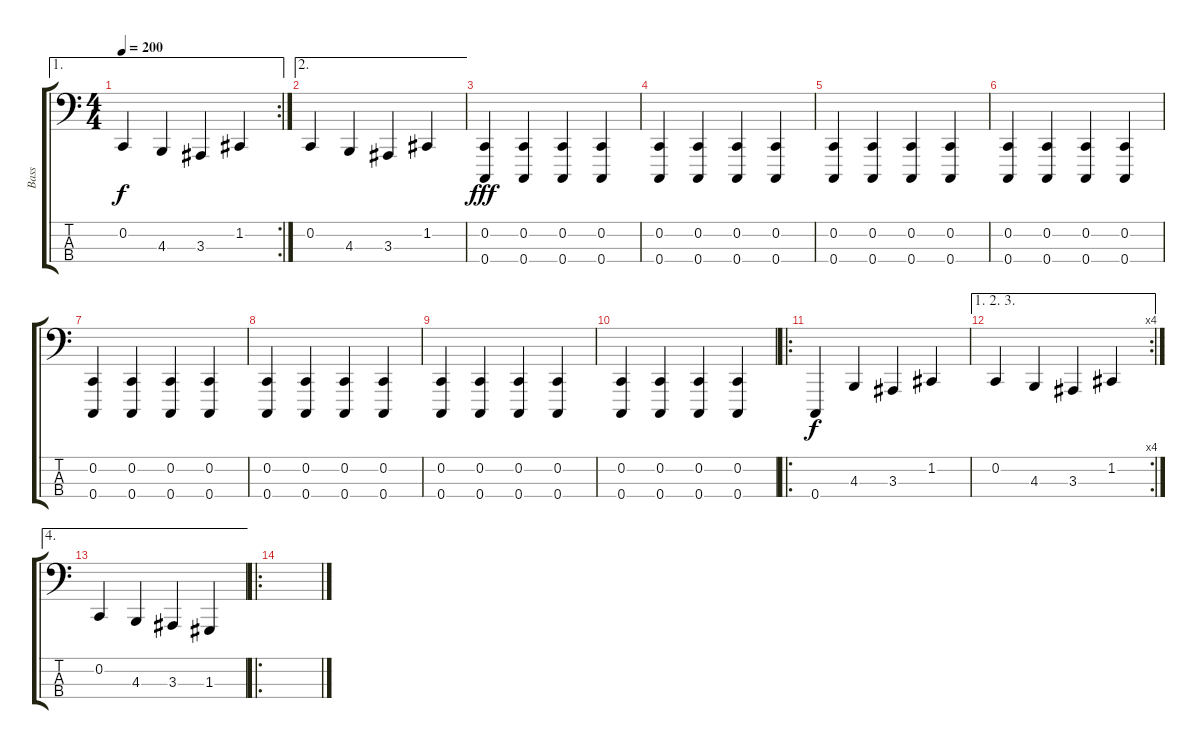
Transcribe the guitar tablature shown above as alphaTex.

\track ("Bass" "Bass") {instrument electricbasspick}
\staff {score tabs}
\tuning (F1 C1 G0 C0) {hide}
\ae 1
\rc 2
\ts (4 4)
\tempo 200
\clef f4
\ks c
0.2.4{dy f} 4.3.4 3.3.4 1.2.4 |
\ae 2
0.2.4 4.3.4 3.3.4 1.2.4 |
(0.2 0.4).4{dy fff} (0.2 0.4).4 (0.2 0.4).4 (0.2 0.4).4 |
(0.2 0.4).4 (0.2 0.4).4 (0.2 0.4).4 (0.2 0.4).4 |
(0.2 0.4).4 (0.2 0.4).4 (0.2 0.4).4 (0.2 0.4).4 |
(0.2 0.4).4 (0.2 0.4).4 (0.2 0.4).4 (0.2 0.4).4 |
(0.2 0.4).4 (0.2 0.4).4 (0.2 0.4).4 (0.2 0.4).4 |
(0.2 0.4).4 (0.2 0.4).4 (0.2 0.4).4 (0.2 0.4).4 |
(0.2 0.4).4 (0.2 0.4).4 (0.2 0.4).4 (0.2 0.4).4 |
(0.2 0.4).4 (0.2 0.4).4 (0.2 0.4).4 (0.2 0.4).4 |
\ro
0.4.4{dy f} 4.3.4 3.3.4 1.2.4 |
\ae (1 2 3)
\rc 4
0.2.4 4.3.4 3.3.4 1.2.4 |
\ae 4
0.2.4 4.3.4 3.3.4 1.3.4 |
\ro
